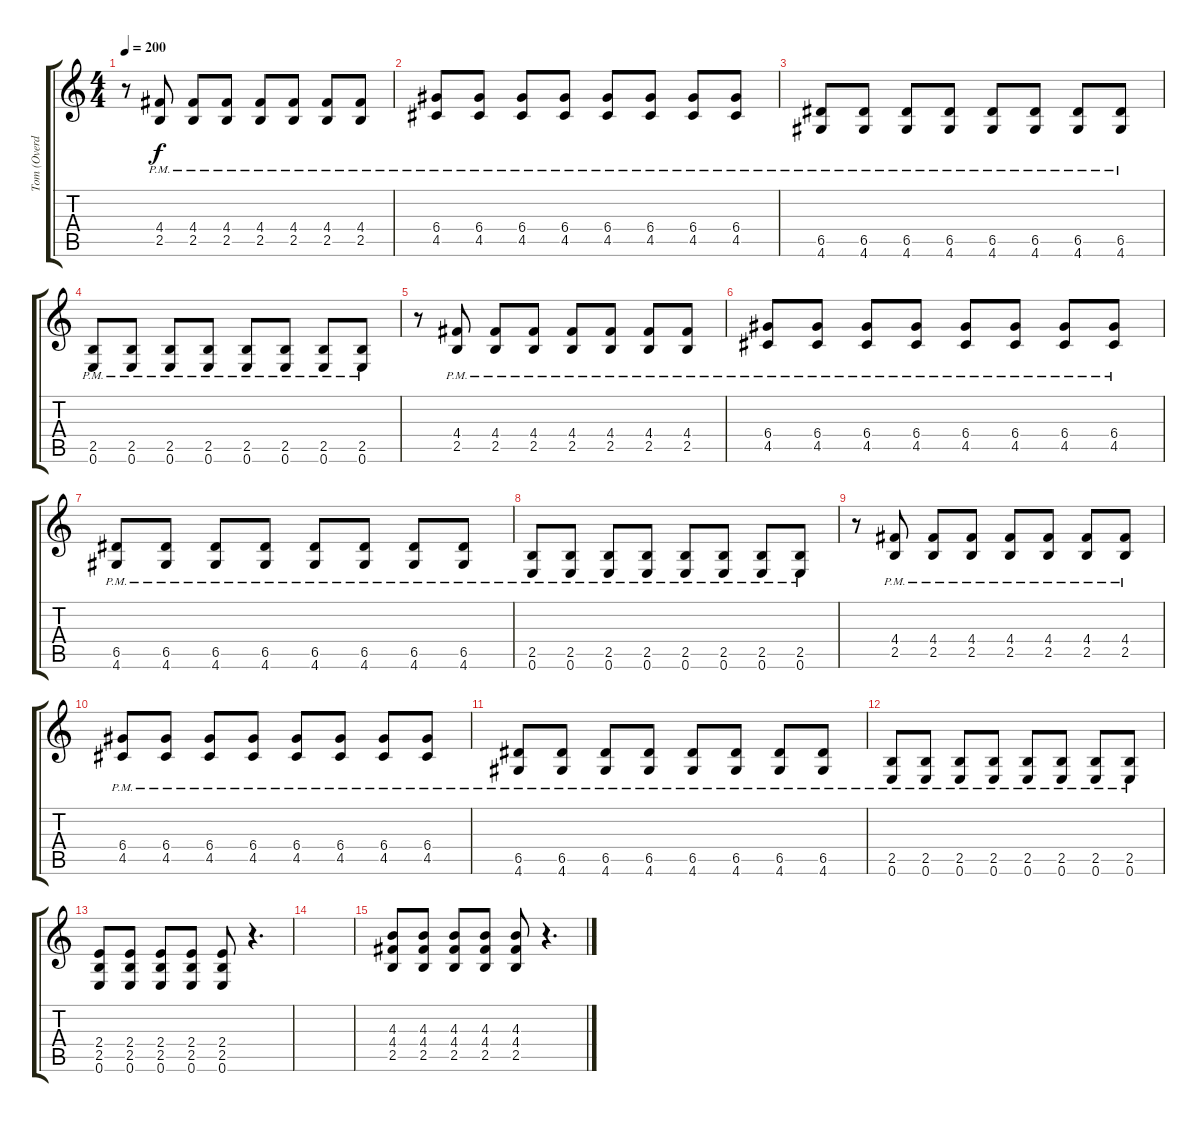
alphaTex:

\track ("Tom (Overdrive)" "Tom (Overd") {instrument overdrivenguitar}
\staff {score tabs}
\tuning (E4 B3 G3 D3 A2 E2) {hide}
\ts (4 4)
\tempo 200
\clef g2
\ks c
r.8{dy f} (4.4{pm} 2.5{pm}).8 (4.4{pm} 2.5{pm}).8 (4.4{pm} 2.5{pm}).8 (4.4{pm} 2.5{pm}).8 (4.4{pm} 2.5{pm}).8 (4.4{pm} 2.5{pm}).8 (4.4{pm} 2.5{pm}).8 |
(6.4{pm} 4.5{pm}).8 (6.4{pm} 4.5{pm}).8 (6.4{pm} 4.5{pm}).8 (6.4{pm} 4.5{pm}).8 (6.4{pm} 4.5{pm}).8 (6.4{pm} 4.5{pm}).8 (6.4{pm} 4.5{pm}).8 (6.4{pm} 4.5{pm}).8 |
(6.5{pm} 4.6{pm}).8 (6.5{pm} 4.6{pm}).8 (6.5{pm} 4.6{pm}).8 (6.5{pm} 4.6{pm}).8 (6.5{pm} 4.6{pm}).8 (6.5{pm} 4.6{pm}).8 (6.5{pm} 4.6{pm}).8 (6.5{pm} 4.6{pm}).8 |
(2.5{pm} 0.6{pm}).8 (2.5{pm} 0.6{pm}).8 (2.5{pm} 0.6{pm}).8 (2.5{pm} 0.6{pm}).8 (2.5{pm} 0.6{pm}).8 (2.5{pm} 0.6{pm}).8 (2.5{pm} 0.6{pm}).8 (2.5{pm} 0.6{pm}).8 |
r.8 (4.4{pm} 2.5{pm}).8 (4.4{pm} 2.5{pm}).8 (4.4{pm} 2.5{pm}).8 (4.4{pm} 2.5{pm}).8 (4.4{pm} 2.5{pm}).8 (4.4{pm} 2.5{pm}).8 (4.4{pm} 2.5{pm}).8 |
(6.4{pm} 4.5{pm}).8 (6.4{pm} 4.5{pm}).8 (6.4{pm} 4.5{pm}).8 (6.4{pm} 4.5{pm}).8 (6.4{pm} 4.5{pm}).8 (6.4{pm} 4.5{pm}).8 (6.4{pm} 4.5{pm}).8 (6.4{pm} 4.5{pm}).8 |
(6.5{pm} 4.6{pm}).8 (6.5{pm} 4.6{pm}).8 (6.5{pm} 4.6{pm}).8 (6.5{pm} 4.6{pm}).8 (6.5{pm} 4.6{pm}).8 (6.5{pm} 4.6{pm}).8 (6.5{pm} 4.6{pm}).8 (6.5{pm} 4.6{pm}).8 |
(2.5{pm} 0.6{pm}).8 (2.5{pm} 0.6{pm}).8 (2.5{pm} 0.6{pm}).8 (2.5{pm} 0.6{pm}).8 (2.5{pm} 0.6{pm}).8 (2.5{pm} 0.6{pm}).8 (2.5{pm} 0.6{pm}).8 (2.5{pm} 0.6{pm}).8 |
r.8 (4.4{pm} 2.5{pm}).8 (4.4{pm} 2.5{pm}).8 (4.4{pm} 2.5{pm}).8 (4.4{pm} 2.5{pm}).8 (4.4{pm} 2.5{pm}).8 (4.4{pm} 2.5{pm}).8 (4.4{pm} 2.5{pm}).8 |
(6.4{pm} 4.5{pm}).8 (6.4{pm} 4.5{pm}).8 (6.4{pm} 4.5{pm}).8 (6.4{pm} 4.5{pm}).8 (6.4{pm} 4.5{pm}).8 (6.4{pm} 4.5{pm}).8 (6.4{pm} 4.5{pm}).8 (6.4{pm} 4.5{pm}).8 |
(6.5{pm} 4.6{pm}).8 (6.5{pm} 4.6{pm}).8 (6.5{pm} 4.6{pm}).8 (6.5{pm} 4.6{pm}).8 (6.5{pm} 4.6{pm}).8 (6.5{pm} 4.6{pm}).8 (6.5{pm} 4.6{pm}).8 (6.5{pm} 4.6{pm}).8 |
(2.5{pm} 0.6{pm}).8 (2.5{pm} 0.6{pm}).8 (2.5{pm} 0.6{pm}).8 (2.5{pm} 0.6{pm}).8 (2.5{pm} 0.6{pm}).8 (2.5{pm} 0.6{pm}).8 (2.5{pm} 0.6{pm}).8 (2.5{pm} 0.6{pm}).8 |
(2.4 2.5 0.6).8 (2.4 2.5 0.6).8 (2.4 2.5 0.6).8 (2.4 2.5 0.6).8 (2.4 2.5 0.6).8 r.4{d} |
|
(4.3 4.4 2.5).8 (4.3 4.4 2.5).8 (4.3 4.4 2.5).8 (4.3 4.4 2.5).8 (4.3 4.4 2.5).8 r.4{d}
